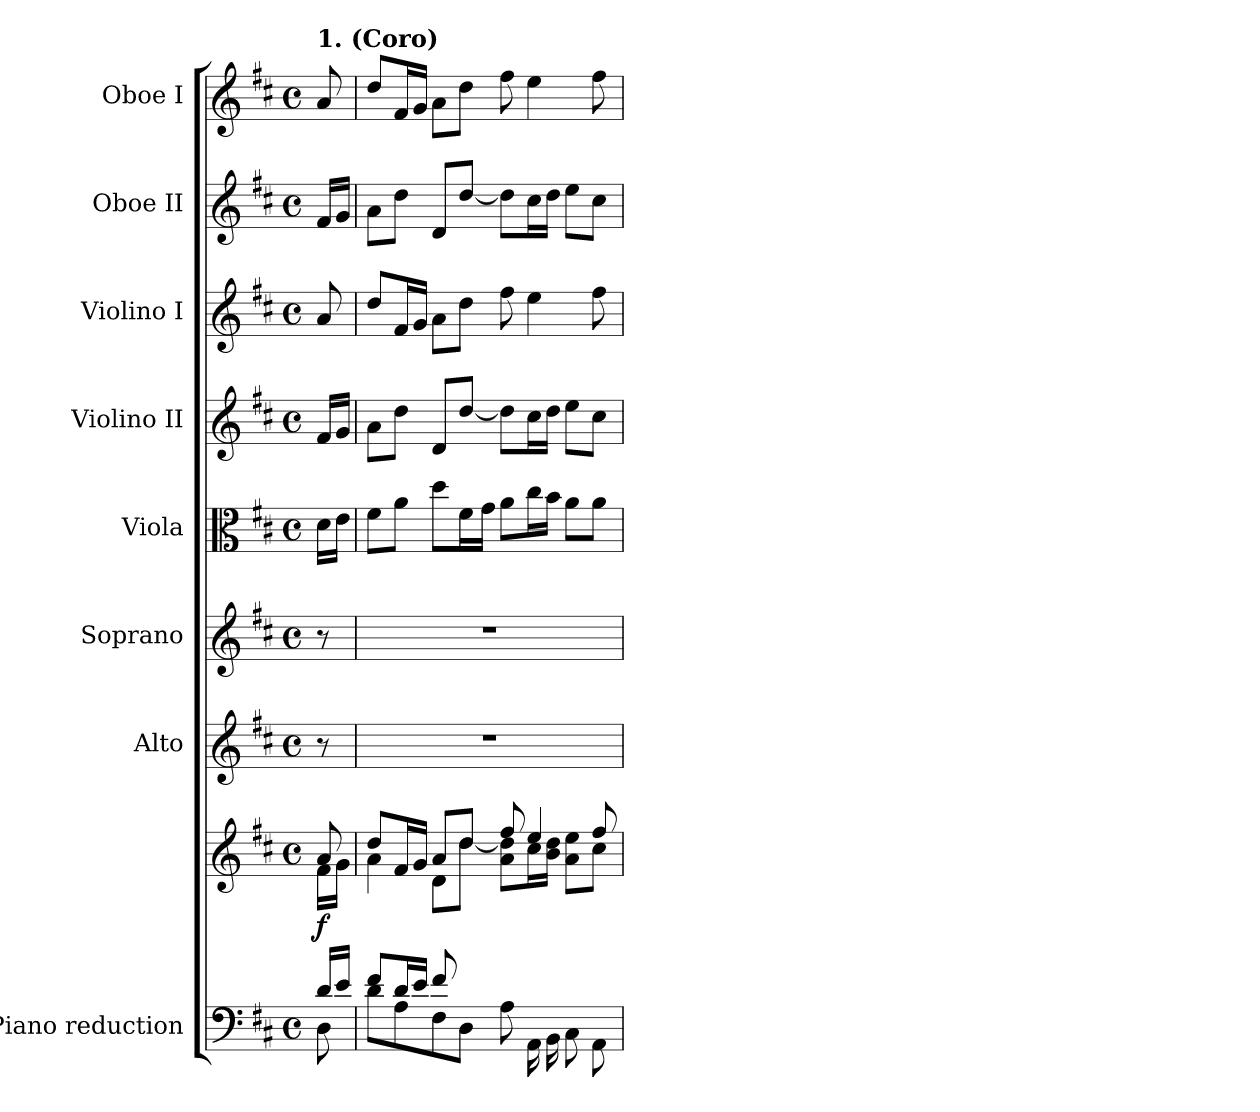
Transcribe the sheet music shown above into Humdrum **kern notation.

**kern	**kern	**dynam	**kern	**kern	**kern	**kern	**kern	**kern	**kern
*part8	*part8	*part8	*part7	*part6	*part5	*part4	*part3	*part2	*part1
*staff9	*staff8	*staff8/9	*staff7	*staff6	*staff5	*staff4	*staff3	*staff2	*staff1
*I"Piano reduction	*	*	*I"Alto	*I"Soprano	*I"Viola	*I"Violino II	*I"Violino I	*I"Oboe II	*I"Oboe I
*I'Pno	*	*	*	*	*I'Vla	*I'Vln	*I'Vln	*I'Ob	*I'Ob
*stria5	*stria5	*	*	*	*	*	*	*	*
*clefF4	*clefG2	*	*clefG2	*clefG2	*clefC3	*clefG2	*clefG2	*clefG2	*clefG2
*k[f#c#]	*k[f#c#]	*	*k[f#c#]	*k[f#c#]	*k[f#c#]	*k[f#c#]	*k[f#c#]	*k[f#c#]	*k[f#c#]
*M4/4	*M4/4	*	*M4/4	*M4/4	*M4/4	*M4/4	*M4/4	*M4/4	*M4/4
*met(c)	*met(c)	*	*met(c)	*met(c)	*met(c)	*met(c)	*met(c)	*met(c)	*met(c)
=	=	=	=	=	=	=	=	=	=
*^	*^	*	*	*	*	*	*	*	*
!	!	!	!	!	!	!	!	!	!	!	!LO:TX:a:B:t=1. (Coro)
!	!	!	!	!LO:DY:b	!	!	!	!	!	!	!
16d/LL	8D\	8a/	16f#\LL	f	8r	8r	16d\LL	16f#/LL	8a/	16f#/LL	8a/
16e/JJ	.	.	16g\JJ	.	.	.	16e\JJ	16g/JJ	.	16g/JJ	.
=1	=1	=1	=1	=1	=1	=1	=1	=1	=1	=1	=1
*	*	*	*^	*	*	*	*	*	*	*	*
8f#/L	8d\L	8dd/L	4a\	4.ryy	.	1r	1r	8f#\L	8a\L	8dd/L	8a\L	8dd/L
16d/L	8A\	16f#/L	.	.	.	.	.	8a\J	8dd\J	16f#/L	8dd\J	16f#/L
16e/JJ	.	16g/JJ	.	.	.	.	.	.	.	16g/JJ	.	16g/JJ
8f#/L	8F#\	8a/L	8d\L	.	.	.	.	8dd\L	8d/L	8a\L	8d/L	8a\L
8ryy	8D\J	8dd/J	[8dd\J	16f#\L	.	.	.	16f#\L	[8dd/J	8dd\J	[8dd/J	8dd\J
.	.	.	.	16g\JJ	.	.	.	16g\JJ	.	.	.	.
8A\L	2ryy	8ff#/	8a\ 8dd\]L	2ryy	.	.	.	8a\L	8dd\L]	8ff#\	8dd\L]	8ff#\
16AA\L	.	4ee/	16cc#\L	.	.	.	.	16cc#\L	16cc#\L	4ee\	16cc#\L	4ee\
16BB\J	.	.	16b\ 16dd\JJ	.	.	.	.	16b\JJ	16dd\JJ	.	16dd\JJ	.
8C#\	.	.	8a\ 8ee\L	.	.	.	.	8a\L	8ee\L	.	8ee\L	.
8AA\J	.	8ff#/	8cc#\J	.	.	.	.	8a\J	8cc#\J	8ff#\	8cc#\J	8ff#\
*v	*v	*	*	*	*	*	*	*	*	*	*	*
*	*v	*v	*v	*	*	*	*	*	*	*	*
=	=	=	=	=	=	=	=	=	=
*-	*-	*-	*-	*-	*-	*-	*-	*-	*-
